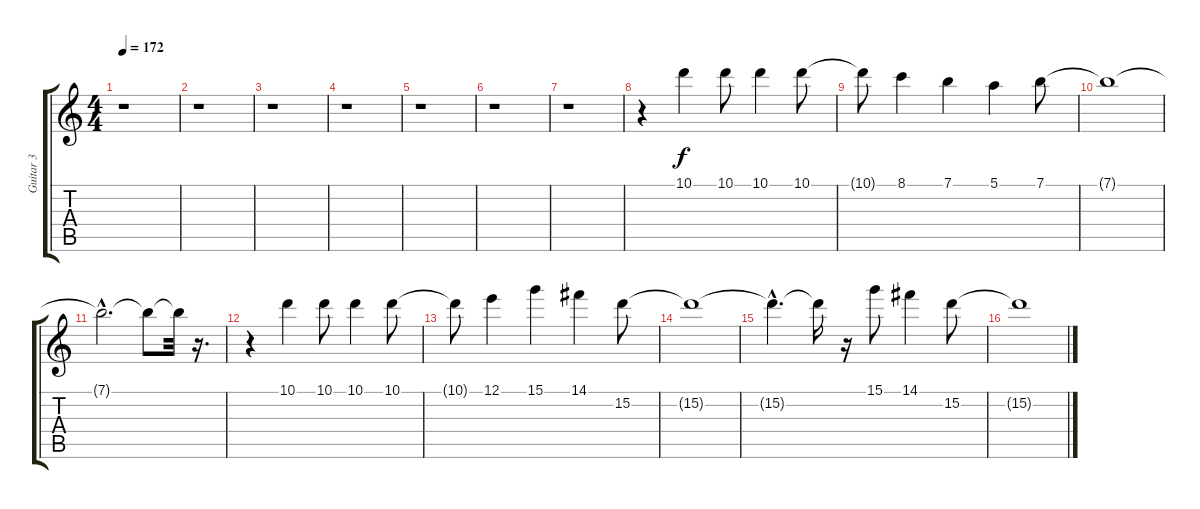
\track ("Guitar 3" "Guitar 3") {instrument distortionguitar}
\staff {score tabs}
\tuning (E4 B3 G3 D3 A2 E2) {hide}
\ts (4 4)
\tempo 172
\clef g2
\ks c
r.1{dy f instrument distortionguitar} |
r.1 |
r.1 |
r.1 |
r.1 |
r.1 |
r.1 |
r.4 10.1.4 10.1.8 10.1.4 10.1.8 |
10.1{t}.8 8.1.4 7.1.4 5.1.4 7.1.8 |
7.1{t}.1 |
7.1{hac t}.2{d} 7.1{t}.8 7.1{t}.32 r.16{d} |
r.4 10.1.4 10.1.8 10.1.4 10.1.8 |
10.1{t}.8 12.1.4 15.1.4 14.1.4 15.2.8 |
15.2{t}.1 |
15.2{hac t}.4{d} 15.2{t}.16 r.16 15.1.8 14.1.4 15.2.8 |
15.2{t}.1
